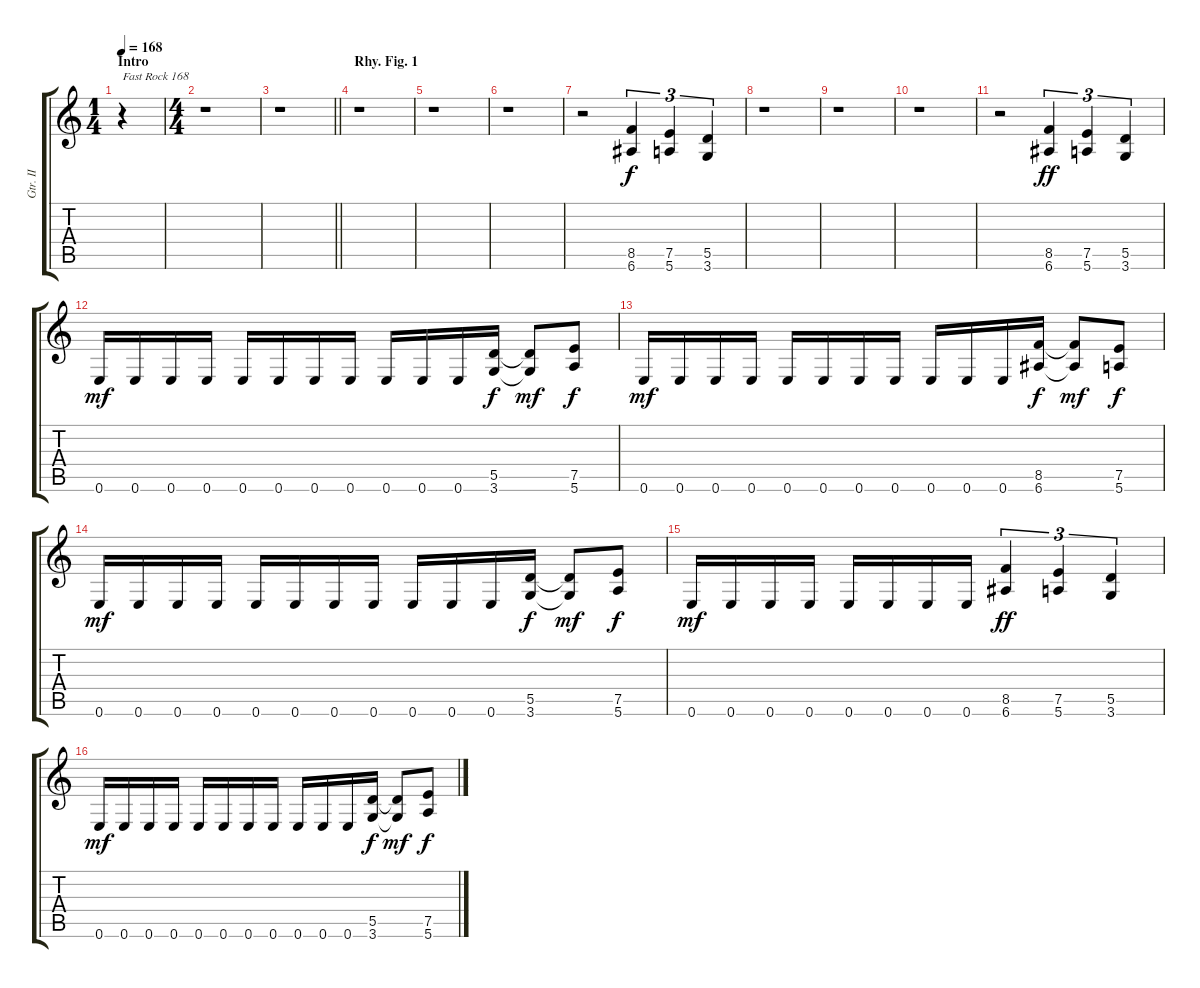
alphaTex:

\track ("Gtr. II" "Gtr. II") {instrument overdrivenguitar}
\staff {score tabs}
\tuning (E4 B3 G3 D3 A2 E2) {hide}
\ts (1 4)
\section ("" "Intro")
\tempo 168
\clef g2
\ks c
r.4{txt "Fast Rock 168" dy f instrument overdrivenguitar} |
\ts (4 4)
r.1 |
\barLineRight lightlight
r.1 |
\section ("" "Rhy. Fig. 1")
r.1 |
r.1 |
r.1 |
r.2 (8.5 6.6).4{tu (3 2)} (7.5 5.6).4{tu (3 2)} (5.5 3.6).4{tu (3 2)} |
r.1 |
r.1 |
r.1 |
r.2 (8.5 6.6).4{tu (3 2) dy ff} (7.5 5.6).4{tu (3 2)} (5.5 3.6).4{tu (3 2)} |
0.6.16{dy mf} 0.6.16 0.6.16 0.6.16 0.6.16 0.6.16 0.6.16 0.6.16 0.6.16 0.6.16 0.6.16 (5.5 3.6).16{dy f} (5.5{t} 3.6{t}).8{dy mf} (7.5 5.6).8{dy f} |
0.6.16{dy mf} 0.6.16 0.6.16 0.6.16 0.6.16 0.6.16 0.6.16 0.6.16 0.6.16 0.6.16 0.6.16 (8.5 6.6).16{dy f} (8.5{t} 6.6{t}).8{dy mf} (7.5 5.6).8{dy f} |
0.6.16{dy mf} 0.6.16 0.6.16 0.6.16 0.6.16 0.6.16 0.6.16 0.6.16 0.6.16 0.6.16 0.6.16 (5.5 3.6).16{dy f} (5.5{t} 3.6{t}).8{dy mf} (7.5 5.6).8{dy f} |
0.6.16{dy mf} 0.6.16 0.6.16 0.6.16 0.6.16 0.6.16 0.6.16 0.6.16 (8.5 6.6).4{tu (3 2) dy ff} (7.5 5.6).4{tu (3 2)} (5.5 3.6).4{tu (3 2)} |
0.6.16{dy mf} 0.6.16 0.6.16 0.6.16 0.6.16 0.6.16 0.6.16 0.6.16 0.6.16 0.6.16 0.6.16 (5.5 3.6).16{dy f} (5.5{t} 3.6{t}).8{dy mf} (7.5 5.6).8{dy f}
